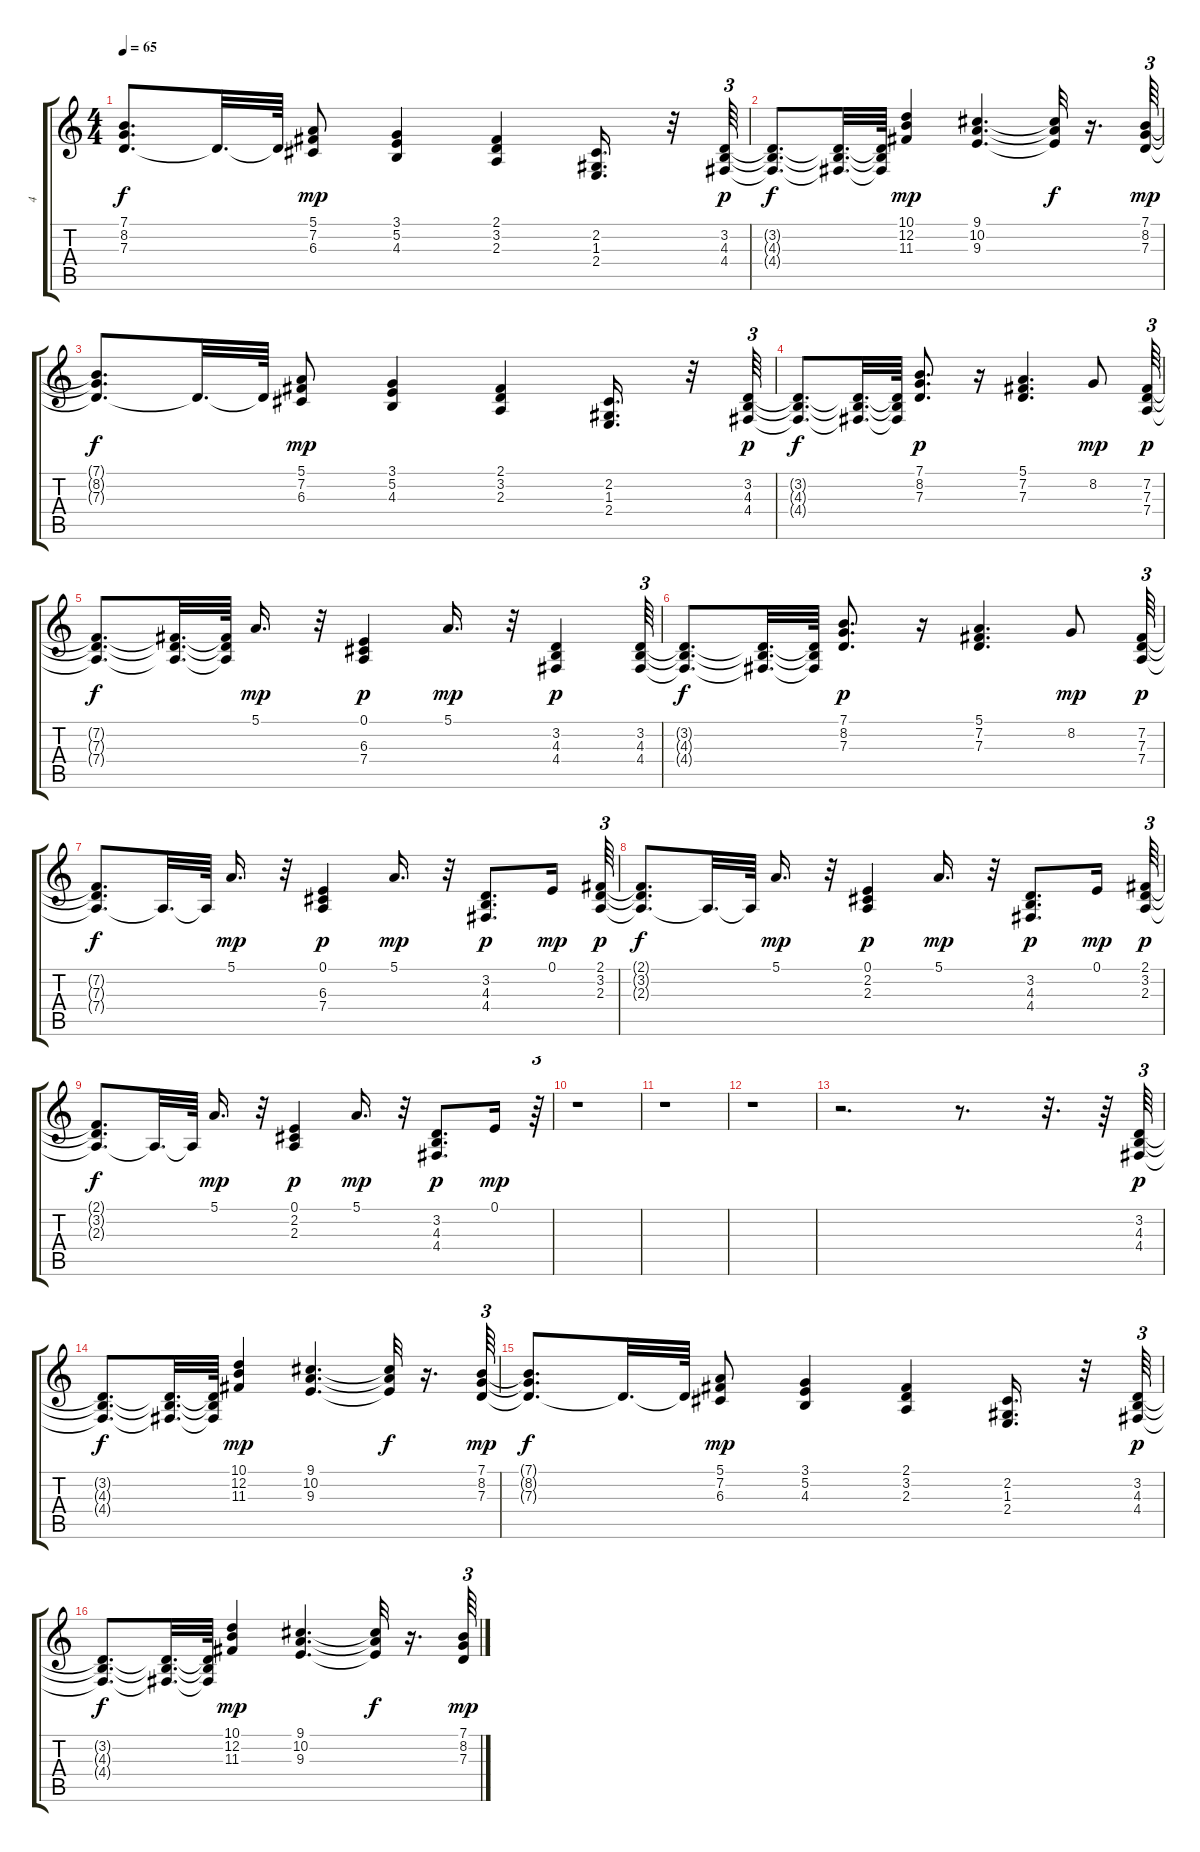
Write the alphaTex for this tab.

\track ("4" "4") {instrument piccolo}
\staff {score tabs}
\tuning (E4 B3 G3 D3 A2 E2) {hide}
\ts (4 4)
\tempo 65
\clef g2
\ks c
(7.1{t} 8.2{t} 7.3{t}).8{d dy f} 7.3{t}.32{d} 7.3{t}.64 (5.1 7.2 6.3).8{dy mp} (3.1 5.2 4.3).4 (2.1 3.2 2.3).4 (2.2 1.3 2.4).16{d} r.32 (3.2 4.3 4.4).64{tu (3 2) dy p} |
(3.2{t} 4.3{t} 4.4{t}).8{d dy f} (3.2{t} 4.3{t} 4.4{t}).32{d} (3.2{t} 4.3{t} 4.4{t}).64 (10.1 12.2 11.3).4{dy mp} (9.1 10.2 9.3).4{d} (9.1{t} 10.2{t} 9.3{t}).32{dy f} r.16{d} (7.1 8.2 7.3).64{tu (3 2) dy mp} |
(7.1{t} 8.2{t} 7.3{t}).8{d dy f} 7.3{t}.32{d} 7.3{t}.64 (5.1 7.2 6.3).8{dy mp} (3.1 5.2 4.3).4 (2.1 3.2 2.3).4 (2.2 1.3 2.4).16{d} r.32 (3.2 4.3 4.4).64{tu (3 2) dy p} |
(3.2{t} 4.3{t} 4.4{t}).8{d dy f} (3.2{t} 4.3{t} 4.4{t}).32{d} (3.2{t} 4.3{t} 4.4{t}).64 (7.1 8.2 7.3).8{d dy p} r.16 (5.1 7.2 7.3).4{d} 8.2.8{dy mp} (7.2 7.3 7.4).64{tu (3 2) dy p} |
(7.2{t} 7.3{t} 7.4{t}).8{d dy f} (7.2{t} 7.3{t} 7.4{t}).32{d} (7.2{t} 7.3{t} 7.4{t}).64 5.1.16{d dy mp} r.32 (0.1 6.3 7.4).4{dy p} 5.1.16{d dy mp} r.32 (3.2 4.3 4.4).4{dy p} (3.2 4.3 4.4).64{tu (3 2)} |
(3.2{t} 4.3{t} 4.4{t}).8{d dy f} (3.2{t} 4.3{t} 4.4{t}).32{d} (3.2{t} 4.3{t} 4.4{t}).64 (7.1 8.2 7.3).8{d dy p} r.16 (5.1 7.2 7.3).4{d} 8.2.8{dy mp} (7.2 7.3 7.4).64{tu (3 2) dy p} |
(7.2{t} 7.3{t} 7.4{t}).8{d dy f} 7.4{t}.32{d} 7.4{t}.64 5.1.16{d dy mp} r.32 (0.1 6.3 7.4).4{dy p} 5.1.16{d dy mp} r.32 (3.2 4.3 4.4).8{d dy p} 0.1.16{dy mp} (2.1 3.2 2.3).64{tu (3 2) dy p} |
(2.1{t} 3.2{t} 2.3{t}).8{d dy f} 2.3{t}.32{d} 2.3{t}.64 5.1.16{d dy mp} r.32 (0.1 2.2 2.3).4{dy p} 5.1.16{d dy mp} r.32 (3.2 4.3 4.4).8{d dy p} 0.1.16{dy mp} (2.1 3.2 2.3).64{tu (3 2) dy p} |
(2.1{t} 3.2{t} 2.3{t}).8{d dy f} 2.3{t}.32{d} 2.3{t}.64 5.1.16{d dy mp} r.32 (0.1 2.2 2.3).4{dy p} 5.1.16{d dy mp} r.32 (3.2 4.3 4.4).8{d dy p} 0.1.16{dy mp} r.64{tu (3 2)} |
r.1 |
r.1 |
r.1 |
r.2{d} r.8{d} r.32{d} r.64 (3.2 4.3 4.4).64{tu (3 2) dy p balance 5 instrument stringensemble1} |
(3.2{t} 4.3{t} 4.4{t}).8{d dy f} (3.2{t} 4.3{t} 4.4{t}).32{d} (3.2{t} 4.3{t} 4.4{t}).64 (10.1 12.2 11.3).4{dy mp} (9.1 10.2 9.3).4{d} (9.1{t} 10.2{t} 9.3{t}).32{dy f} r.16{d} (7.1 8.2 7.3).64{tu (3 2) dy mp} |
(7.1{t} 8.2{t} 7.3{t}).8{d dy f} 7.3{t}.32{d} 7.3{t}.64 (5.1 7.2 6.3).8{dy mp} (3.1 5.2 4.3).4 (2.1 3.2 2.3).4 (2.2 1.3 2.4).16{d} r.32 (3.2 4.3 4.4).64{tu (3 2) dy p} |
(3.2{t} 4.3{t} 4.4{t}).8{d dy f} (3.2{t} 4.3{t} 4.4{t}).32{d} (3.2{t} 4.3{t} 4.4{t}).64 (10.1 12.2 11.3).4{dy mp} (9.1 10.2 9.3).4{d} (9.1{t} 10.2{t} 9.3{t}).32{dy f} r.16{d} (7.1 8.2 7.3).64{tu (3 2) dy mp}
